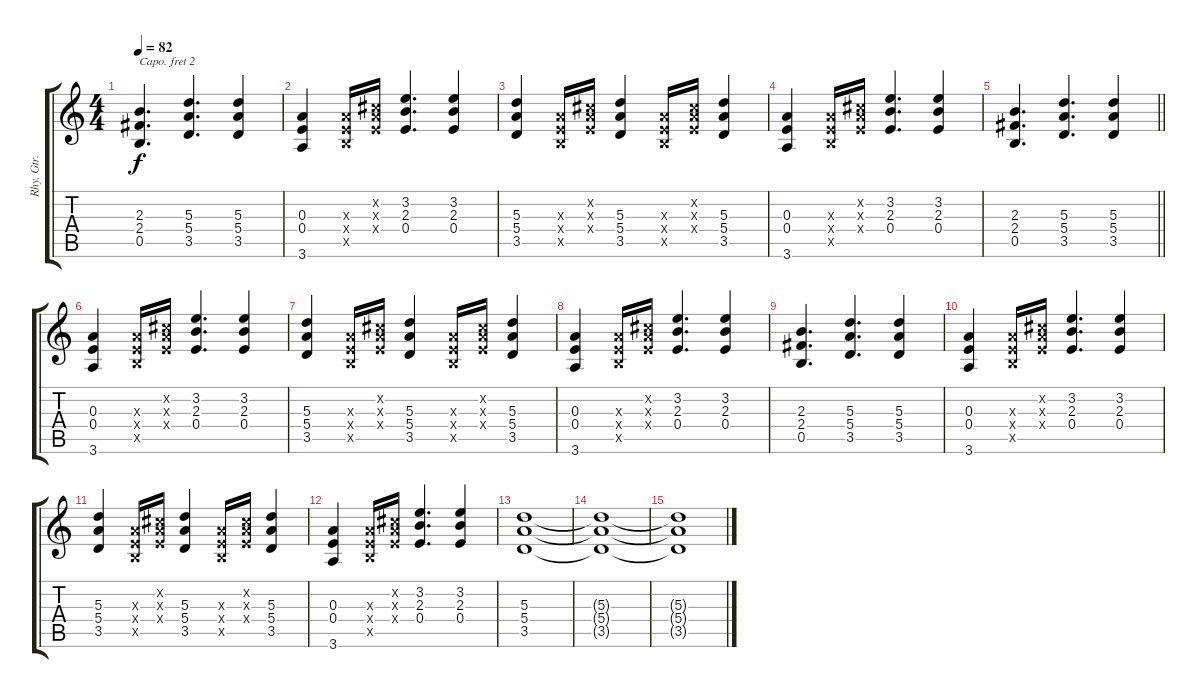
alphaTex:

\track ("Rhy. Gtr. 1" "Rhy. Gtr. ") {instrument overdrivenguitar}
\staff {score tabs}
\capo 2
\tuning (E4 B3 G3 D3 A2 E2) {hide}
\ts (4 4)
\tempo 82
\clef g2
\ks c
(2.3 2.4 0.5).4{d dy f} (5.3 5.4 3.5).4{d} (5.3 5.4 3.5).4 |
(0.3 0.4 3.6).4 (0.3{x} 0.4{x} 0.5{x}).16 (0.2{x} 0.3{x} 0.4{x}).16 (3.2 2.3 0.4).4{d} (3.2 2.3 0.4).4 |
(5.3 5.4 3.5).4 (0.3{x} 0.4{x} 0.5{x}).16 (0.2{x} 0.3{x} 0.4{x}).16 (5.3 5.4 3.5).4 (0.3{x} 0.4{x} 0.5{x}).16 (0.2{x} 0.3{x} 0.4{x}).16 (5.3 5.4 3.5).4 |
(0.3 0.4 3.6).4 (0.3{x} 0.4{x} 0.5{x}).16 (0.2{x} 0.3{x} 0.4{x}).16 (3.2 2.3 0.4).4{d} (3.2 2.3 0.4).4 |
\barLineRight lightlight
(2.3 2.4 0.5).4{d} (5.3 5.4 3.5).4{d} (5.3 5.4 3.5).4 |
\section ("" "")
(0.3 0.4 3.6).4 (0.3{x} 0.4{x} 0.5{x}).16 (0.2{x} 0.3{x} 0.4{x}).16 (3.2 2.3 0.4).4{d} (3.2 2.3 0.4).4 |
(5.3 5.4 3.5).4 (0.3{x} 0.4{x} 0.5{x}).16 (0.2{x} 0.3{x} 0.4{x}).16 (5.3 5.4 3.5).4 (0.3{x} 0.4{x} 0.5{x}).16 (0.2{x} 0.3{x} 0.4{x}).16 (5.3 5.4 3.5).4 |
(0.3 0.4 3.6).4 (0.3{x} 0.4{x} 0.5{x}).16 (0.2{x} 0.3{x} 0.4{x}).16 (3.2 2.3 0.4).4{d} (3.2 2.3 0.4).4 |
(2.3 2.4 0.5).4{d} (5.3 5.4 3.5).4{d} (5.3 5.4 3.5).4 |
(0.3 0.4 3.6).4 (0.3{x} 0.4{x} 0.5{x}).16 (0.2{x} 0.3{x} 0.4{x}).16 (3.2 2.3 0.4).4{d} (3.2 2.3 0.4).4 |
(5.3 5.4 3.5).4 (0.3{x} 0.4{x} 0.5{x}).16 (0.2{x} 0.3{x} 0.4{x}).16 (5.3 5.4 3.5).4 (0.3{x} 0.4{x} 0.5{x}).16 (0.2{x} 0.3{x} 0.4{x}).16 (5.3 5.4 3.5).4 |
(0.3 0.4 3.6).4 (0.3{x} 0.4{x} 0.5{x}).16 (0.2{x} 0.3{x} 0.4{x}).16 (3.2 2.3 0.4).4{d} (3.2 2.3 0.4).4 |
(5.3 5.4 3.5).1 |
(5.3{t} 5.4{t} 3.5{t}).1 |
(5.3{t} 5.4{t} 3.5{t}).1
